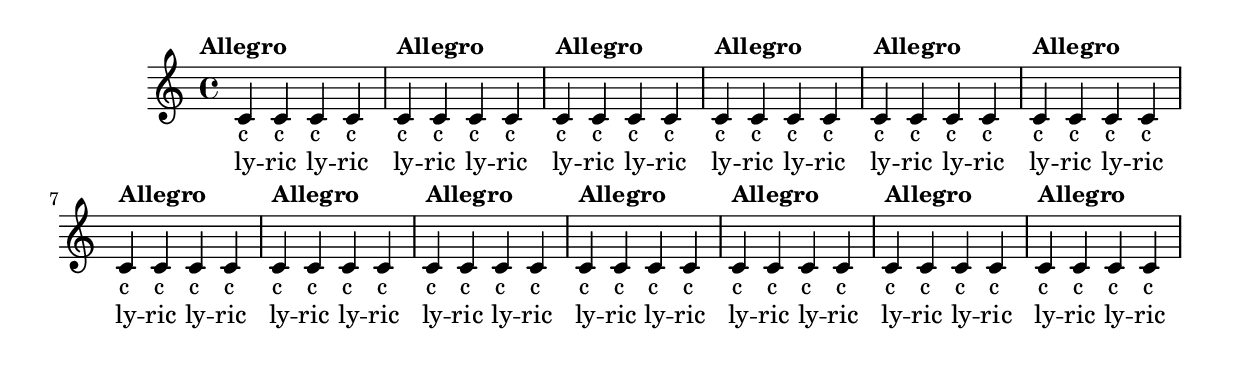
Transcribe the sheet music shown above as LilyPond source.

\version "2.14.0"

\header {

  texidoc = "
    NoteNames context should be close to the related notes,
    and should not collide with the tempo markings.
  "
}

\paper {
  system-system-spacing
    #'basic-distance = #10 % increase this value for more space
}

notes = \relative c {
  c'4 c c c
}

mylyrics = \lyricmode {
  \tempo "Allegro"
  ly -- ric ly -- ric
}

\score {
  <<
    \new Voice = "voice" {
      \repeat unfold 13 \notes
    }
    \context NoteNames  {
      \repeat unfold 13 \notes
    }
    \new Lyrics \lyricsto "voice" {
      \repeat unfold 13 \mylyrics
    }
  >>
}
